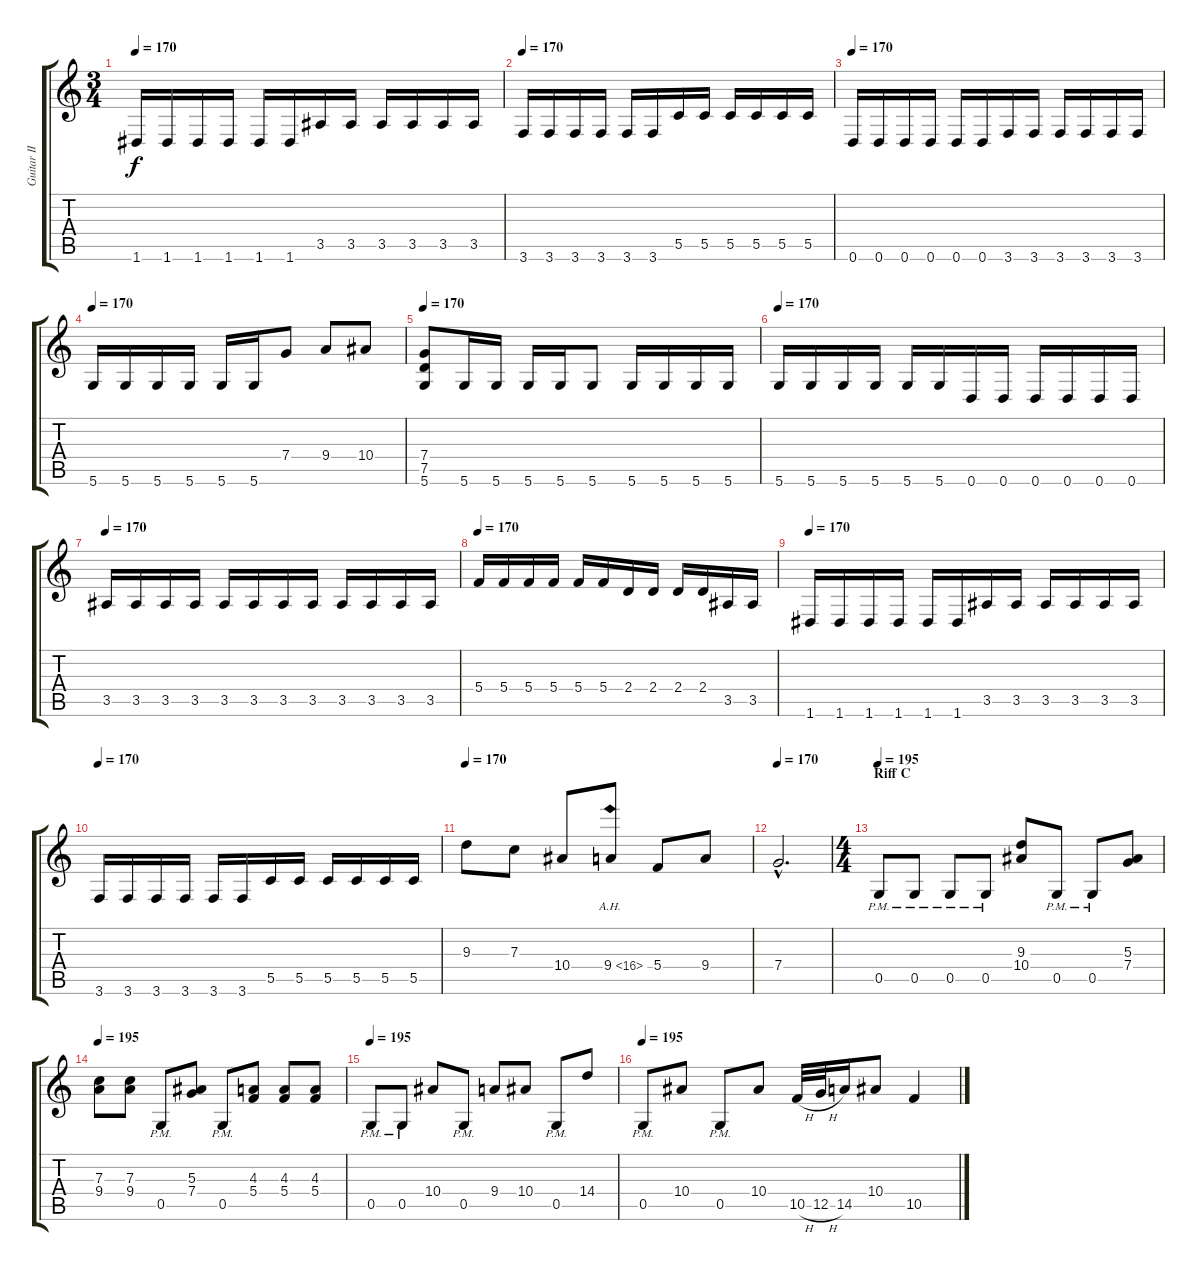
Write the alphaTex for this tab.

\track ("Guitar II (Right)" "Guitar II ") {instrument distortionguitar}
\staff {score tabs}
\tuning (D4 A3 F3 C3 G2 D2) {hide}
\ts (3 4)
\tempo 170
\clef g2
\ks c
1.6.16{dy f} 1.6.16 1.6.16 1.6.16 1.6.16 1.6.16 3.5.16 3.5.16 3.5.16 3.5.16 3.5.16 3.5.16 |
\tempo 170
3.6.16 3.6.16 3.6.16 3.6.16 3.6.16 3.6.16 5.5.16 5.5.16 5.5.16 5.5.16 5.5.16 5.5.16 |
\tempo 170
0.6.16 0.6.16 0.6.16 0.6.16 0.6.16 0.6.16 3.6.16 3.6.16 3.6.16 3.6.16 3.6.16 3.6.16 |
\tempo 170
5.6.16 5.6.16 5.6.16 5.6.16 5.6.16 5.6.16 7.4.8 9.4.8 10.4.8 |
\tempo 170
(7.4 7.5 5.6).8 5.6.16 5.6.16 5.6.16 5.6.16 5.6.8 5.6.16 5.6.16 5.6.16 5.6.16 |
\tempo 170
5.6.16 5.6.16 5.6.16 5.6.16 5.6.16 5.6.16 0.6.16 0.6.16 0.6.16 0.6.16 0.6.16 0.6.16 |
\tempo 170
3.5.16 3.5.16 3.5.16 3.5.16 3.5.16 3.5.16 3.5.16 3.5.16 3.5.16 3.5.16 3.5.16 3.5.16 |
\tempo 170
5.4.16 5.4.16 5.4.16 5.4.16 5.4.16 5.4.16 2.4.16 2.4.16 2.4.16 2.4.16 3.5.16 3.5.16 |
\tempo 170
1.6.16 1.6.16 1.6.16 1.6.16 1.6.16 1.6.16 3.5.16 3.5.16 3.5.16 3.5.16 3.5.16 3.5.16 |
\tempo 170
3.6.16 3.6.16 3.6.16 3.6.16 3.6.16 3.6.16 5.5.16 5.5.16 5.5.16 5.5.16 5.5.16 5.5.16 |
\tempo 170
9.3.8 7.3.8 10.4.8 9.4{ah 7}.8 5.4.8 9.4.8 |
\tempo 170
7.4{hac}.2{d} |
\ts (4 4)
\section ("" "Riff C")
\tempo 195
0.5{pm}.8 0.5{pm}.8 0.5{pm}.8 0.5{pm}.8 (9.3 10.4).8 0.5{pm}.8 0.5{pm}.8 (5.3 7.4).8 |
\tempo 195
(7.3 9.4).8 (7.3 9.4).8 0.5{pm}.8 (5.3 7.4).8 0.5{pm}.8 (4.3 5.4).8 (4.3 5.4).8 (4.3 5.4).8 |
\tempo 195
0.5{pm}.8 0.5{pm}.8 10.4.8 0.5{pm}.8 9.4.8 10.4.8 0.5{pm}.8 14.4.8 |
\tempo 195
0.5{pm}.8 10.4.8 0.5{pm}.8 10.4.8 10.5{h}.32 12.5{h}.32 14.5.16 10.4.8 10.5.4
